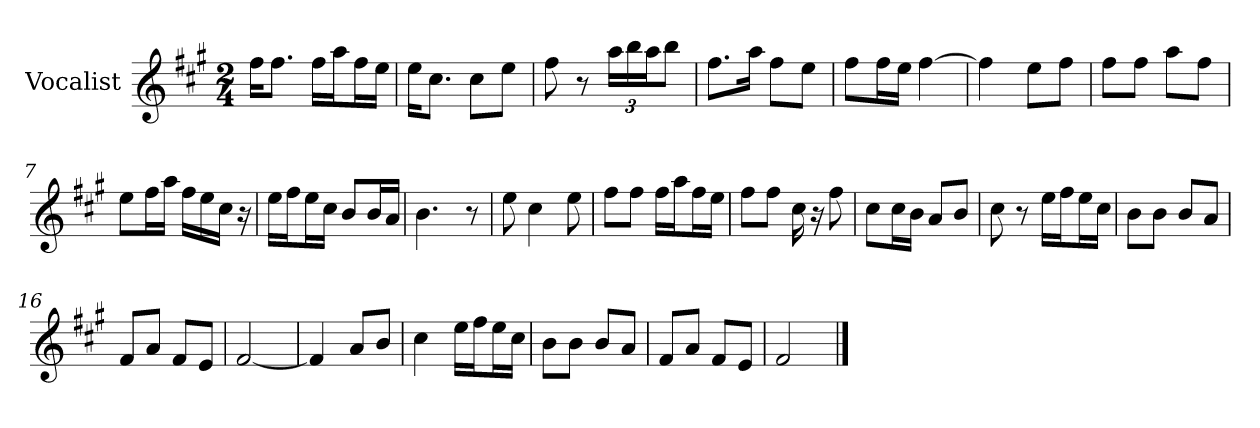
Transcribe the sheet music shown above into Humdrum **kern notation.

**kern
*part1
*staff1
*I"Vocalist
*k[f#c#g#]
*A:
*M2/4
=
16ff#KL
8.ff#J
16ff#LL
16aaJ
16ff#L
16eeJJ
=1
16eeKL
8.cc#J
8cc#L
8eeJ
=2
8ff#
8r
24aaLL
24bb
24aaJ
8bbJ
=3
8.ff#L
16aaJk
8ff#L
8eeJ
=4
8ff#L
16ff#L
16eeJJ
[4ff#
=5
4ff#]
8eeL
8ff#J
=6
8ff#L
8ff#J
8aaL
8ff#J
=7
8eeL
16ff#L
16aaJJ
16ff#LL
16ee
16cc#JJ
16r
=8
16eeLL
16ff#J
16eeL
16cc#JJ
8bL
16bL
16aJJ
=9
4.b
8r
=10
8ee
4cc#
8ee
=11
8ff#L
8ff#J
16ff#LL
16aaJ
16ff#L
16eeJJ
=12
8ff#L
8ff#J
16cc#
16r
8ff#
=13
8cc#L
16cc#L
16bJJ
8aL
8bJ
=14
8cc#
8r
16eeLL
16ff#J
16eeL
16cc#JJ
=15
8bL
8bJ
8bL
8aJ
=16
8f#L
8aJ
8f#L
8eJ
=17
[2f#
=18
4f#]
8aL
8bJ
=19
4cc#
16eeLL
16ff#J
16eeL
16cc#JJ
=20
8bL
8bJ
8bL
8aJ
=21
8f#L
8aJ
8f#L
8eJ
=22
2f#
==
*-
